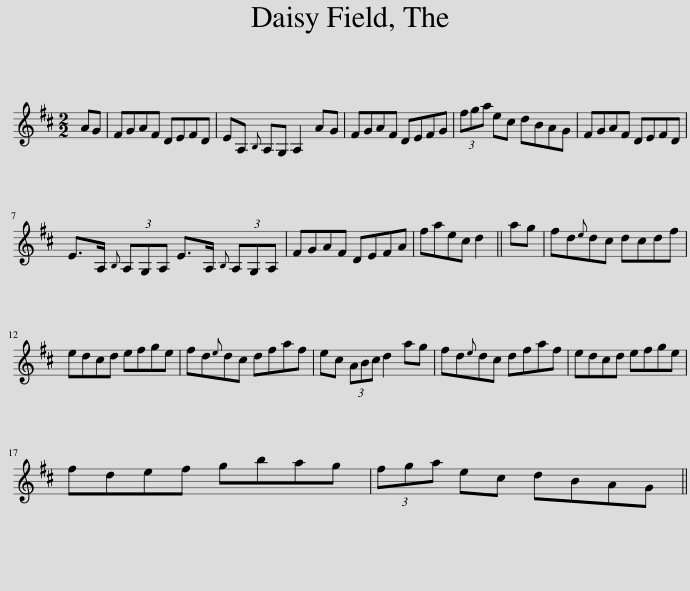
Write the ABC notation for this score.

X:1
L:1/8
M:2/2
I:linebreak $
K:D
V:1 treble
V:1
 AG | FGAF DEFD | EA,{B,} A,G, A,2 AG | FGAF DEFG | (3fga ec dBAG | %5
 FGAF DEFD |$ E>A,{B,} (3A,G,A, E>A,{B,} (3A,G,A, | FGAF DEFA | faec d2 || ag | %10
 fd{e}dc dcdf |$ edcd efge | fd{e}dc dfaf | ec (3ABc d2 ag | fd{e}dc dfaf | %15
 edcd efge |$ fdef gbag | (3fga ec dBAG || %18
